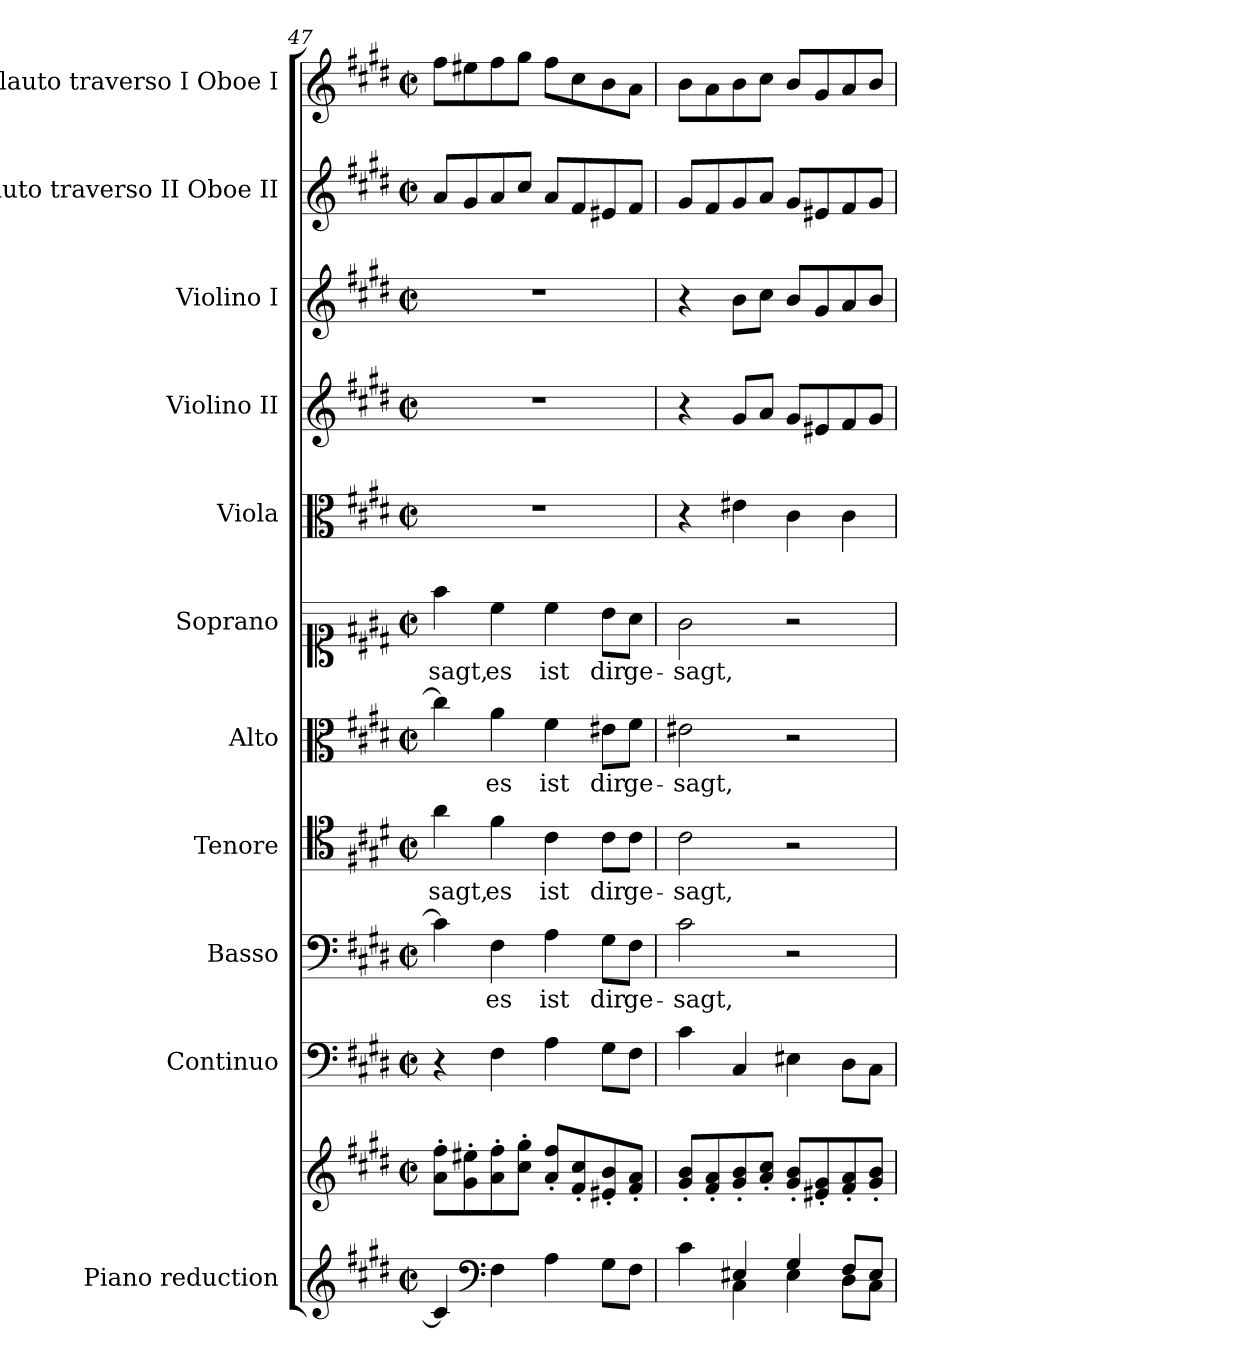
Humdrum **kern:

**kern	**kern	**kern	**kern	**text	**kern	**text	**kern	**text	**kern	**text	**kern	**kern	**kern	**kern	**kern
*part11	*part11	*part10	*part9	*part9	*part8	*part8	*part7	*part7	*part6	*part6	*part5	*part4	*part3	*part2	*part1
*staff12	*staff11	*staff10	*staff9	*staff9	*staff8	*staff8	*staff7	*staff7	*staff6	*staff6	*staff5	*staff4	*staff3	*staff2	*staff1
*I"Piano reduction	*	*I"Continuo	*I"Basso	*	*I"Tenore	*	*I"Alto	*	*I"Soprano	*	*I"Viola	*I"Violino II	*I"Violino I	*I"Flauto traverso II Oboe II	*I"Flauto traverso I Oboe I
*I'Pno	*	*	*	*	*	*	*	*	*	*	*	*	*	*I'Ob	*I'Ob
*clefG2	*clefG2	*clefF4	*clefF4	*	*clefC4	*	*clefC3	*	*clefC1	*	*clefC3	*clefG2	*clefG2	*clefG2	*clefG2
*k[f#c#g#d#]	*k[f#c#g#d#]	*k[f#c#g#d#]	*k[f#c#g#d#]	*	*k[f#c#g#d#]	*	*k[f#c#g#d#]	*	*k[f#c#g#d#]	*	*k[f#c#g#d#]	*k[f#c#g#d#]	*k[f#c#g#d#]	*k[f#c#g#d#]	*k[f#c#g#d#]
*M2/2	*M2/2	*M2/2	*M2/2	*	*M2/2	*	*M2/2	*	*M2/2	*	*M2/2	*M2/2	*M2/2	*M2/2	*M2/2
*met(c|)	*met(c|)	*met(c|)	*met(c|)	*	*met(c|)	*	*met(c|)	*	*met(c|)	*	*met(c|)	*met(c|)	*met(c|)	*met(c|)	*met(c|)
=47	=47	=47	=47	=47	=47	=47	=47	=47	=47	=47	=47	=47	=47	=47	=47
!	!	!	!	!	!	!LO:LY:b	!	!	!	!LO:LY:b	!	!	!	!	!
4c#/]	8a\' 8ff#\'L	4r	4c#\]	.	4a\	sagt,	4cc#\]	.	4ff#\	-sagt,	1r	1r	1r	8a/L	8ff#\L
.	8g#\' 8ee#X\'	.	.	.	.	.	.	.	.	.	.	.	.	8g#/	8ee#X\
*clefF4	*	*	*	*	*	*	*	*	*	*	*	*	*	*	*
!	!	!	!	!LO:LY:b	!	!LO:LY:b	!	!LO:LY:b	!	!LO:LY:b	!	!	!	!	!
4F#\	8a\' 8ff#\'	4F#\	4F#\	es	4f#\	es	4a\	es	4cc#\	es	.	.	.	8a/	8ff#\
.	8cc#\' 8gg#\'J	.	.	.	.	.	.	.	.	.	.	.	.	8cc#/J	8gg#\J
!	!	!	!	!LO:LY:b	!	!LO:LY:b	!	!LO:LY:b	!	!LO:LY:b	!	!	!	!	!
4A\	8a/' 8ff#/'L	4A\	4A\	ist	4c#\	ist	4f#\	ist	4cc#\	ist	.	.	.	8a/L	8ff#\L
.	8f#/' 8cc#/'	.	.	.	.	.	.	.	.	.	.	.	.	8f#/	8cc#\
!	!	!	!	!LO:LY:b	!	!LO:LY:b	!	!LO:LY:b	!	!LO:LY:b	!	!	!	!	!
8G#\L	8e#X/' 8b/'	8G#\L	8G#\L	dir	8c#\L	dir	8e#X\L	dir	8b\L	dir	.	.	.	8e#X/	8b\
!	!	!	!	!LO:LY:b	!	!LO:LY:b	!	!LO:LY:b	!	!LO:LY:b	!	!	!	!	!
8F#\J	8f#/' 8a/'J	8F#\J	8F#\J	ge-	8c#\J	ge-	8f#\J	ge-	8a\J	ge-	.	.	.	8f#/J	8a\J
=48	=48	=48	=48	=48	=48	=48	=48	=48	=48	=48	=48	=48	=48	=48	=48
*^	*	*	*	*	*	*	*	*	*	*	*	*	*	*	*
!	!	!	!	!	!LO:LY:b	!	!LO:LY:b	!	!LO:LY:b	!	!LO:LY:b	!	!	!	!	!
4ryy	4c#\	8g#/' 8b/'L	4c#\	2c#\	sagt,	2c#\	sagt,	2e#X\	sagt,	2g#\	sagt,	4r	4r	4r	8g#/L	8b\L
.	.	8f#/' 8a/'	.	.	.	.	.	.	.	.	.	.	.	.	8f#/	8a\
4E#X/	4C#\	8g#/' 8b/'	4C#/	.	.	.	.	.	.	.	.	4e#X\	8g#/L	8b\L	8g#/	8b\
.	.	8a/' 8cc#/'J	.	.	.	.	.	.	.	.	.	.	8a/J	8cc#\J	8a/J	8cc#\J
4G#/	4E#\	8g#/' 8b/'L	4E#X\	2r	.	2r	.	2r	.	2r	.	4c#\	8g#/L	8b/L	8g#/L	8b/L
.	.	8e#X/' 8g#/'	.	.	.	.	.	.	.	.	.	.	8e#X/	8g#/	8e#X/	8g#/
8F#/L	8D#\L	8f#/' 8a/'	8D#\L	.	.	.	.	.	.	.	.	4c#\	8f#/	8a/	8f#/	8a/
8E#/J	8C#\J	8g#/' 8b/'J	8C#\J	.	.	.	.	.	.	.	.	.	8g#/J	8b/J	8g#/J	8b/J
*v	*v	*	*	*	*	*	*	*	*	*	*	*	*	*	*	*
=	=	=	=	=	=	=	=	=	=	=	=	=	=	=	=
*-	*-	*-	*-	*-	*-	*-	*-	*-	*-	*-	*-	*-	*-	*-	*-
